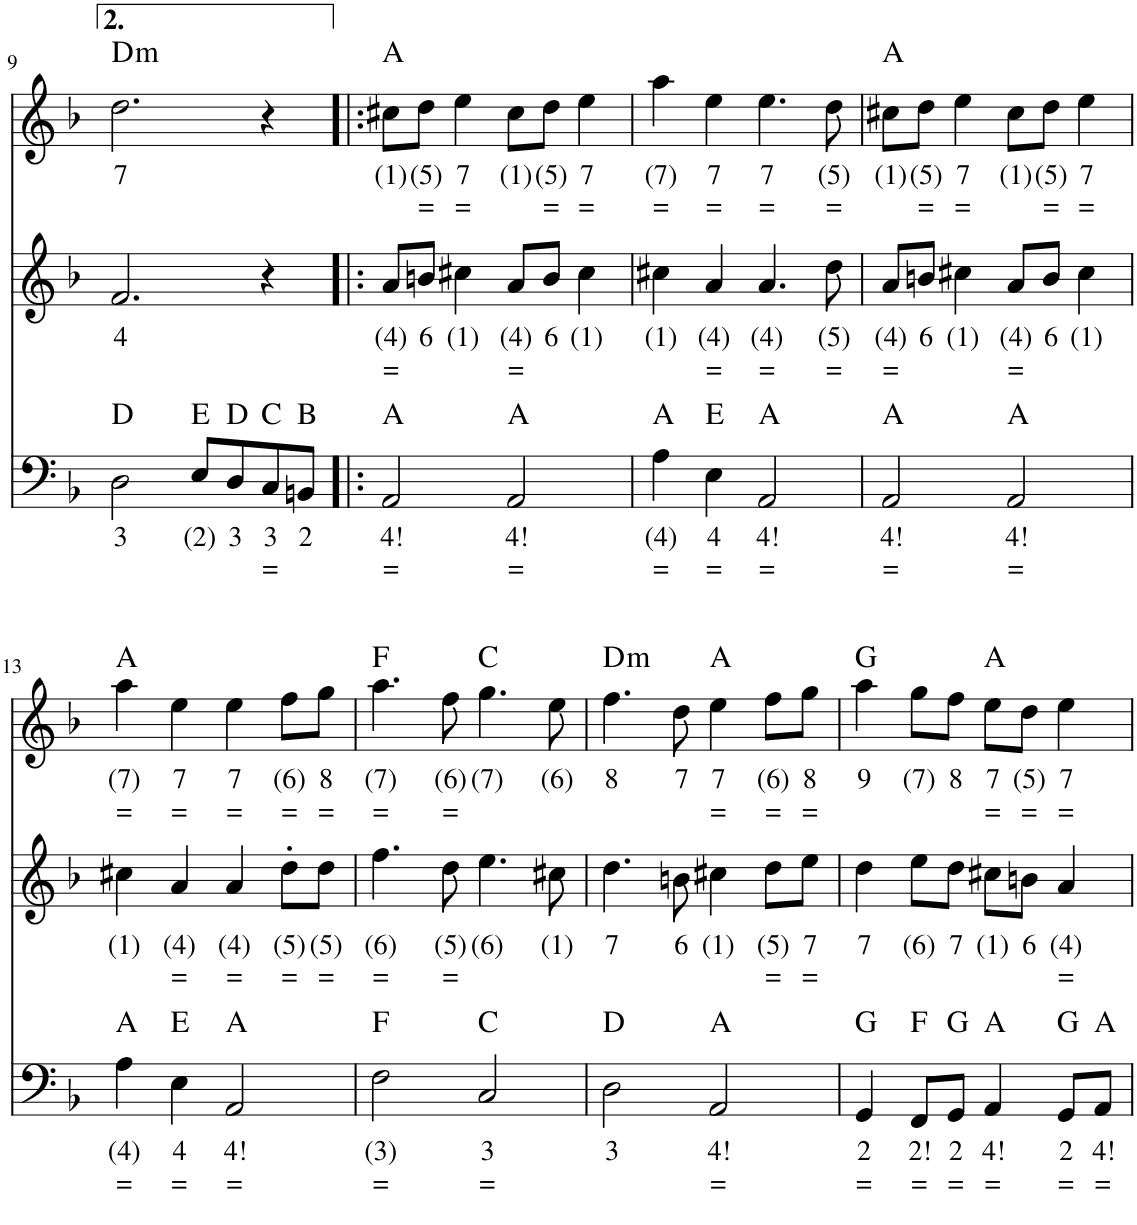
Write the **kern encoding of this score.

**kern	**text	**text	**harte	**kern	**text	**text	**kern	**text	**text	**harte
*part3	*part3	*part3	*part3	*part2	*part2	*part2	*part1	*part1	*part1	*part1
*staff3	*staff3	*staff3	*	*staff2	*staff2	*staff2	*staff1	*staff1	*staff1	*
*I"Fagot, Bassoon	*	*	*	*I"Hobo, Oboe	*	*	*I"Bandoneon, Flute	*	*	*
!!LO:PB:g=z
*clefF4	*	*	*	*clefG2	*	*	*clefG2	*	*	*
*k[b-]	*	*	*	*k[b-]	*	*	*k[b-]	*	*	*
*M2/2	*	*	*	*M2/2	*	*	*M2/2	*	*	*
=9	=9	=9	=9	=9	=9	=9	=9	=9	=9	=9
!	!LO:LY:b	!	!	!	!LO:LY:b	!	!	!LO:LY:b	!	!LO:H:kt=m
2D\	3	.	D:maj	2.f/	4	.	2.dd\	7	.	D:min
!	!LO:LY:b	!	!	!	!	!	!	!	!	!
8E/L	(2)	.	E:maj	.	.	.	.	.	.	.
!	!LO:LY:b	!	!	!	!	!	!	!	!	!
8D/	3	.	D:maj	.	.	.	.	.	.	.
!	!LO:LY:b	!LO:LY:b	!	!	!	!	!	!	!	!
8C/	3	=	C:maj	4r	.	.	4r	.	.	.
!	!LO:LY:b	!	!	!	!	!	!	!	!	!
8BBn/J	2	.	B:maj	.	.	.	.	.	.	.
=10!|:	=10!|:	=10!|:	=10!|:	=10!|:	=10!|:	=10!|:	=10!|:	=10!|:	=10!|:	=10!|:
!	!LO:LY:b	!LO:LY:b	!	!	!LO:LY:b	!LO:LY:b	!	!LO:LY:b	!	!
2AA/	4!	=	A:maj	8a/L	(4)	=	8cc#X\L	(1)	.	A:maj
!	!	!	!	!	!LO:LY:b	!	!	!LO:LY:b	!LO:LY:b	!
.	.	.	.	8bn/J	6	.	8dd\J	(5)	=	.
!	!	!	!	!	!LO:LY:b	!	!	!LO:LY:b	!LO:LY:b	!
.	.	.	.	4cc#X\	(1)	.	4ee\	7	=	.
!	!LO:LY:b	!LO:LY:b	!	!	!LO:LY:b	!LO:LY:b	!	!LO:LY:b	!	!
2AA/	4!	=	A:maj	8a/L	(4)	=	8cc#\L	(1)	.	.
!	!	!	!	!	!LO:LY:b	!	!	!LO:LY:b	!LO:LY:b	!
.	.	.	.	8b/J	6	.	8dd\J	(5)	=	.
!	!	!	!	!	!LO:LY:b	!	!	!LO:LY:b	!LO:LY:b	!
.	.	.	.	4cc#\	(1)	.	4ee\	7	=	.
=11	=11	=11	=11	=11	=11	=11	=11	=11	=11	=11
!	!LO:LY:b	!LO:LY:b	!	!	!LO:LY:b	!	!	!LO:LY:b	!LO:LY:b	!
4A\	(4)	=	A:maj	4cc#X\	(1)	.	4aa\	(7)	=	.
!	!LO:LY:b	!LO:LY:b	!	!	!LO:LY:b	!LO:LY:b	!	!LO:LY:b	!LO:LY:b	!
4E\	4	=	E:maj	4a/	(4)	=	4ee\	7	=	.
!	!LO:LY:b	!LO:LY:b	!	!	!LO:LY:b	!LO:LY:b	!	!LO:LY:b	!LO:LY:b	!
2AA/	4!	=	A:maj	4.a/	(4)	=	4.ee\	7	=	.
!	!	!	!	!	!LO:LY:b	!LO:LY:b	!	!LO:LY:b	!LO:LY:b	!
.	.	.	.	8dd\	(5)	=	8dd\	(5)	=	.
=12	=12	=12	=12	=12	=12	=12	=12	=12	=12	=12
!	!LO:LY:b	!LO:LY:b	!	!	!LO:LY:b	!LO:LY:b	!	!LO:LY:b	!	!
2AA/	4!	=	A:maj	8a/L	(4)	=	8cc#X\L	(1)	.	A:maj
!	!	!	!	!	!LO:LY:b	!	!	!LO:LY:b	!LO:LY:b	!
.	.	.	.	8bn/J	6	.	8dd\J	(5)	=	.
!	!	!	!	!	!LO:LY:b	!	!	!LO:LY:b	!LO:LY:b	!
.	.	.	.	4cc#X\	(1)	.	4ee\	7	=	.
!	!LO:LY:b	!LO:LY:b	!	!	!LO:LY:b	!LO:LY:b	!	!LO:LY:b	!	!
2AA/	4!	=	A:maj	8a/L	(4)	=	8cc#\L	(1)	.	.
!	!	!	!	!	!LO:LY:b	!	!	!LO:LY:b	!LO:LY:b	!
.	.	.	.	8b/J	6	.	8dd\J	(5)	=	.
!	!	!	!	!	!LO:LY:b	!	!	!LO:LY:b	!LO:LY:b	!
.	.	.	.	4cc#\	(1)	.	4ee\	7	=	.
!!LO:LB:g=z
=13	=13	=13	=13	=13	=13	=13	=13	=13	=13	=13
!	!LO:LY:b	!LO:LY:b	!	!	!LO:LY:b	!	!	!LO:LY:b	!LO:LY:b	!
4A\	(4)	=	A:maj	4cc#X\	(1)	.	4aa\	(7)	=	A:maj
!	!LO:LY:b	!LO:LY:b	!	!	!LO:LY:b	!LO:LY:b	!	!LO:LY:b	!LO:LY:b	!
4E\	4	=	E:maj	4a/	(4)	=	4ee\	7	=	.
!	!LO:LY:b	!LO:LY:b	!	!	!LO:LY:b	!LO:LY:b	!	!LO:LY:b	!LO:LY:b	!
2AA/	4!	=	A:maj	4a/	(4)	=	4ee\	7	=	.
!	!	!	!	!	!LO:LY:b	!LO:LY:b	!	!LO:LY:b	!LO:LY:b	!
.	.	.	.	8dd'\L	(5)	=	8ff\L	(6)	=	.
!	!	!	!	!	!LO:LY:b	!LO:LY:b	!	!LO:LY:b	!LO:LY:b	!
.	.	.	.	8dd\J	(5)	=	8gg\J	8	=	.
=14	=14	=14	=14	=14	=14	=14	=14	=14	=14	=14
!	!LO:LY:b	!LO:LY:b	!	!	!LO:LY:b	!LO:LY:b	!	!LO:LY:b	!LO:LY:b	!
2F\	(3)	=	F:maj	4.ff\	(6)	=	4.aa\	(7)	=	F:maj
!	!	!	!	!	!LO:LY:b	!LO:LY:b	!	!LO:LY:b	!LO:LY:b	!
.	.	.	.	8dd\	(5)	=	8ff\	(6)	=	.
!	!LO:LY:b	!LO:LY:b	!	!	!LO:LY:b	!	!	!LO:LY:b	!	!
2C/	3	=	C:maj	4.ee\	(6)	.	4.gg\	(7)	.	C:maj
!	!	!	!	!	!LO:LY:b	!	!	!LO:LY:b	!	!
.	.	.	.	8cc#X\	(1)	.	8ee\	(6)	.	.
=15	=15	=15	=15	=15	=15	=15	=15	=15	=15	=15
!	!LO:LY:b	!	!	!	!LO:LY:b	!	!	!LO:LY:b	!	!LO:H:kt=m
2D\	3	.	D:maj	4.dd\	7	.	4.ff\	8	.	D:min
!	!	!	!	!	!LO:LY:b	!	!	!LO:LY:b	!	!
.	.	.	.	8bn\	6	.	8dd\	7	.	.
!	!LO:LY:b	!LO:LY:b	!	!	!LO:LY:b	!	!	!LO:LY:b	!LO:LY:b	!
2AA/	4!	=	A:maj	4cc#X\	(1)	.	4ee\	7	=	A:maj
!	!	!	!	!	!LO:LY:b	!LO:LY:b	!	!LO:LY:b	!LO:LY:b	!
.	.	.	.	8dd\L	(5)	=	8ff\L	(6)	=	.
!	!	!	!	!	!LO:LY:b	!LO:LY:b	!	!LO:LY:b	!LO:LY:b	!
.	.	.	.	8ee\J	7	=	8gg\J	8	=	.
=16	=16	=16	=16	=16	=16	=16	=16	=16	=16	=16
!	!LO:LY:b	!LO:LY:b	!	!	!LO:LY:b	!	!	!LO:LY:b	!	!
4GG/	2	=	G:maj	4dd\	7	.	4aa\	9	.	G:maj
!	!LO:LY:b	!LO:LY:b	!	!	!LO:LY:b	!	!	!LO:LY:b	!	!
8FF/L	2!	=	F:maj	8ee\L	(6)	.	8gg\L	(7)	.	.
!	!LO:LY:b	!LO:LY:b	!	!	!LO:LY:b	!	!	!LO:LY:b	!	!
8GG/J	2	=	G:maj	8dd\J	7	.	8ff\J	8	.	.
!	!LO:LY:b	!LO:LY:b	!	!	!LO:LY:b	!	!	!LO:LY:b	!LO:LY:b	!
4AA/	4!	=	A:maj	8cc#X\L	(1)	.	8ee\L	7	=	A:maj
!	!	!	!	!	!LO:LY:b	!	!	!LO:LY:b	!LO:LY:b	!
.	.	.	.	8bn\J	6	.	8dd\J	(5)	=	.
!	!LO:LY:b	!LO:LY:b	!	!	!LO:LY:b	!LO:LY:b	!	!LO:LY:b	!LO:LY:b	!
8GG/L	2	=	G:maj	4a/	(4)	=	4ee\	7	=	.
!	!LO:LY:b	!LO:LY:b	!	!	!	!	!	!	!	!
8AA/J	4!	=	A:maj	.	.	.	.	.	.	.
=	=	=	=	=	=	=	=	=	=	=
*-	*-	*-	*-	*-	*-	*-	*-	*-	*-	*-
